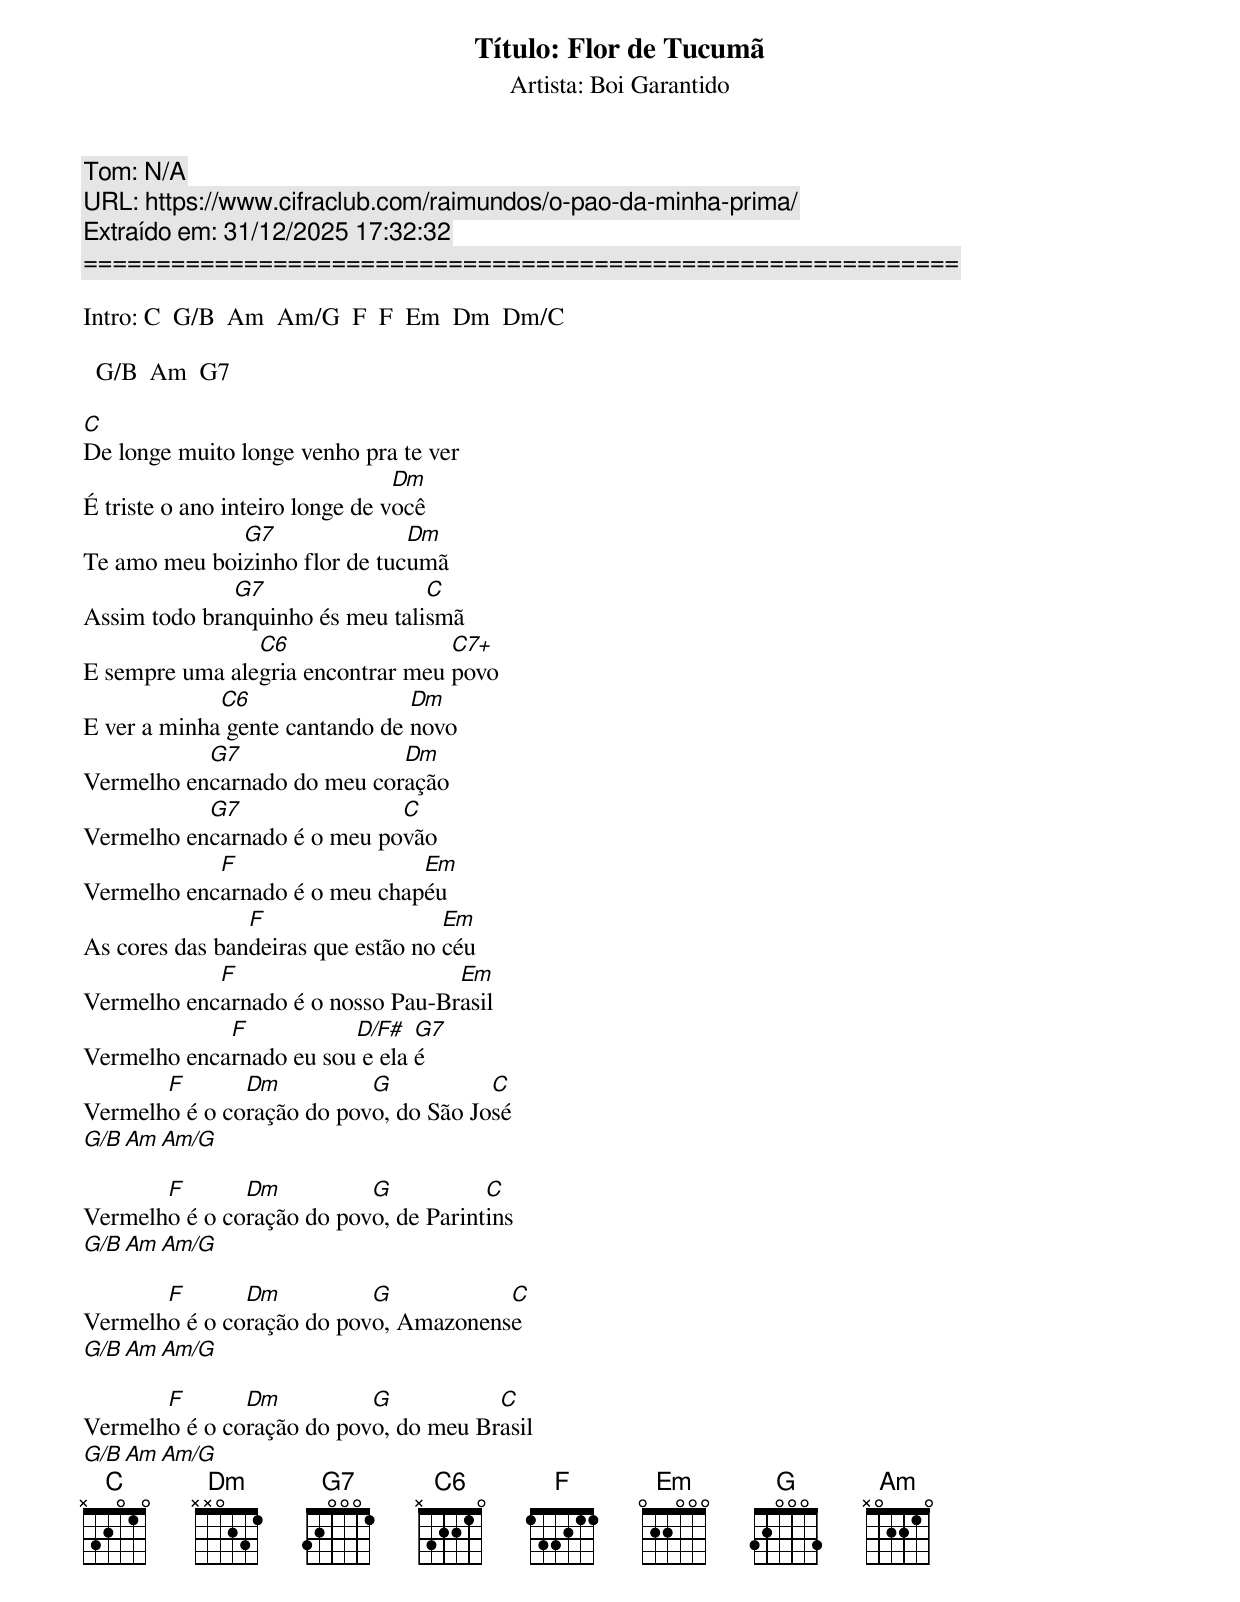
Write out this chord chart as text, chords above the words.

Título: Flor de Tucumã
Artista: Boi Garantido
Tom: N/A
URL: https://www.cifraclub.com/raimundos/o-pao-da-minha-prima/
Extraído em: 31/12/2025 17:32:32
============================================================

Intro: C  G/B  Am  Am/G  F  F  Em  Dm  Dm/C

  G/B  Am  G7

C
De longe muito longe venho pra te ver
                                 Dm
É triste o ano inteiro longe de você
              G7               Dm
Te amo meu boizinho flor de tucumã
              G7                 C
Assim todo branquinho és meu talismã
                C6                 C7+
E sempre uma alegria encontrar meu povo
             C6                 Dm
E ver a minha gente cantando de novo
           G7                Dm
Vermelho encarnado do meu coração
           G7                C
Vermelho encarnado é o meu povão
            F                  Em
Vermelho encarnado é o meu chapéu
                F                   Em
As cores das bandeiras que estão no céu
            F                      Em
Vermelho encarnado é o nosso Pau-Brasil
             F           D/F#   G7
Vermelho encarnado eu sou e ela é
       F       Dm          G           C
Vermelho é o coração do povo, do São José
 G/B  Am  Am/G

       F       Dm          G           C
Vermelho é o coração do povo, de Parintins
 G/B  Am  Am/G

       F       Dm          G           C
Vermelho é o coração do povo, Amazonense
 G/B  Am  Am/G

       F       Dm          G           C
Vermelho é o coração do povo, do meu Brasil
 G/B  Am  Am/G
